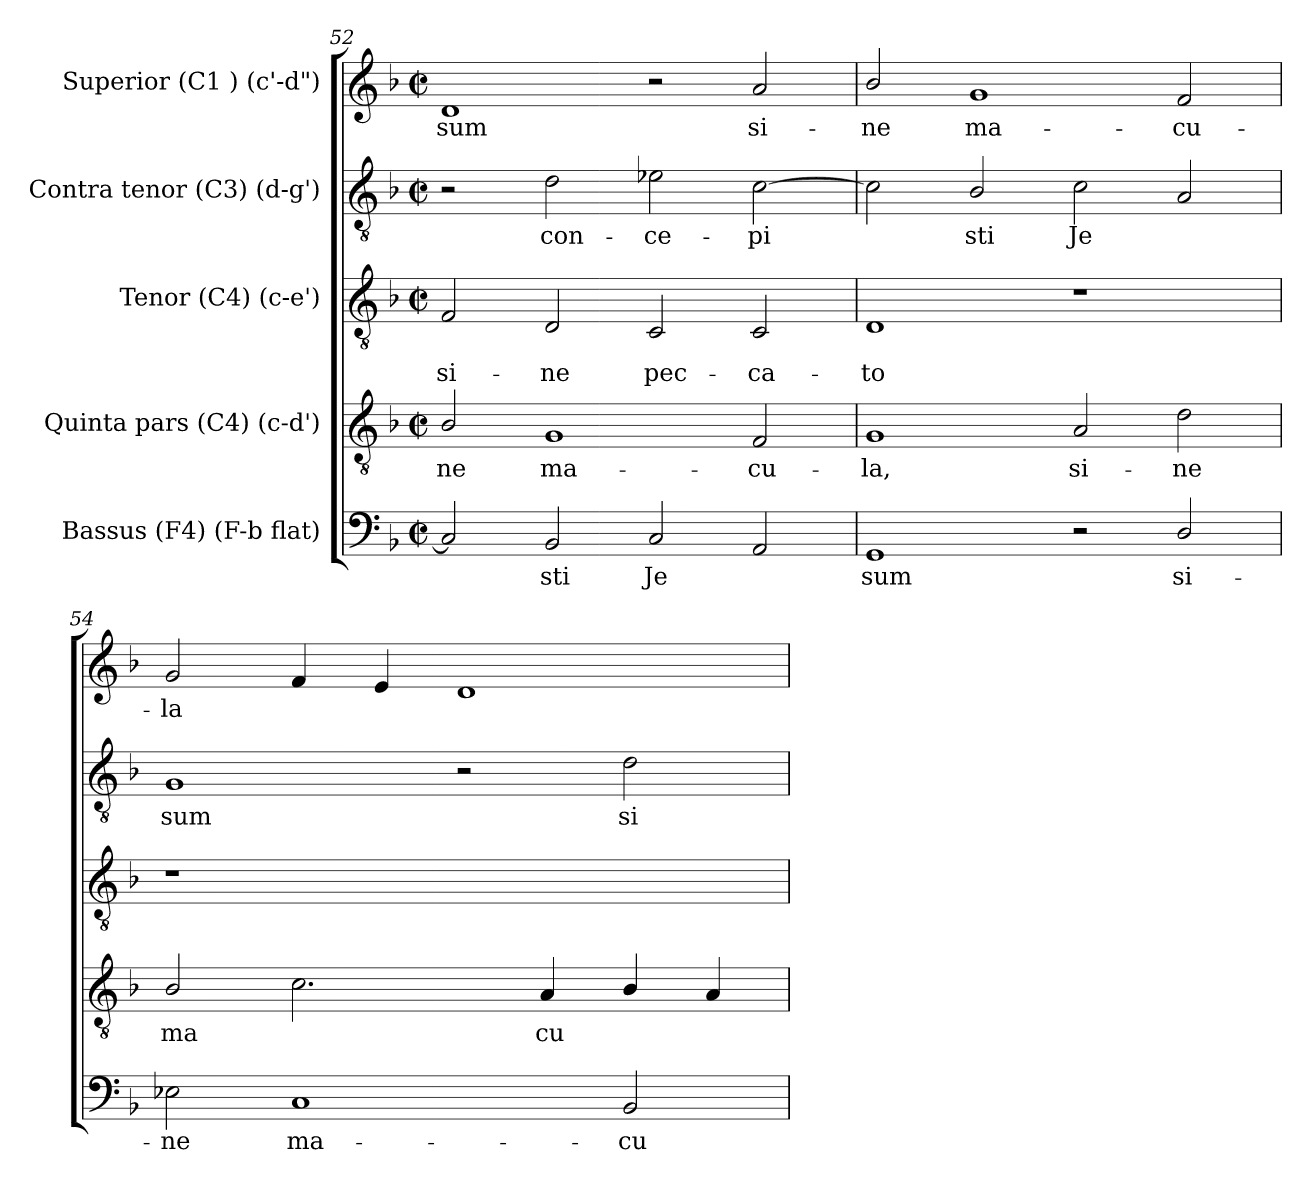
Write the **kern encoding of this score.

**kern	**text	**kern	**text	**kern	**text	**text	**kern	**text	**kern	**text
*part5	*part5	*part4	*part4	*part3	*part3	*part3	*part2	*part2	*part1	*part1
*staff5	*staff5	*staff4	*staff4	*staff3	*staff3	*staff3	*staff2	*staff2	*staff1	*staff1
*I"Bassus (F4)  (F-b flat)	*	*I"Quinta pars (C4)  (c-d')	*	*I"Tenor (C4)  (c-e')	*	*	*I"Contra tenor (C3)  (d-g')	*	*I"Superior (C1 )  (c'-d")	*
!!LO:PB:g=z
*clefF4	*	*clefGv2	*	*clefGv2	*	*	*clefGv2	*	*clefG2	*
*k[b-]	*	*k[b-]	*	*k[b-]	*	*	*k[b-]	*	*k[b-]	*
*F:	*	*F:	*	*F:	*	*	*F:	*	*F:	*
*M2/2	*	*M2/2	*	*M2/2	*	*	*M2/2	*	*M2/2	*
*met(c|)	*	*met(c|)	*	*met(c|)	*	*	*met(c|)	*	*met(c|)	*
=52	=52	=52	=52	=52	=52	=52	=52	=52	=52	=52
!	!LO:LY:b:cj	!	!LO:LY:b:cj	!	!LO:LY:b:cj	!LO:LY:b:cj	!	!	!	!LO:LY:b:cj
2C/]	--	2B-/	-ne	2F/	.	si-	2r	.	1d	-sum
!	!LO:LY:b:cj	!	!LO:LY:b:cj	!	!LO:LY:b:cj	!LO:LY:b:cj	!	!LO:LY:b:cj	!	!
2BB-/	-sti	1G	ma-	2D/	-	ne	2d\	con-	.	.
!	!LO:LY:b:cj	!	!	!	!LO:LY:b:cj	!LO:LY:b:cj	!	!LO:LY:b:cj	!	!
2C/	Je-	.	.	2C/	.	pec-	2e-X\	-ce-	2r	.
!	!LO:LY:b:cj	!	!LO:LY:b:cj	!	!LO:LY:b:cj	!LO:LY:b:cj	!	!LO:LY:b:cj	!	!LO:LY:b:cj
2AA/	--	2F/	-cu-	2C/	-	ca-	[>2c\	-pi-	2a/	si-
=53	=53	=53	=53	=53	=53	=53	=53	=53	=53	=53
!	!LO:LY:b:cj	!	!LO:LY:b:cj	!	!LO:LY:b:cj	!LO:LY:b:cj	!	!LO:LY:b:cj	!	!LO:LY:b:cj
1GG	-sum	1G	-la,	1D	-	to	2c\]	--	2b-/	-ne
!	!	!	!	!	!	!	!	!LO:LY:b:cj	!	!LO:LY:b:cj
.	.	.	.	.	.	.	2B-/	-sti	1g	ma-
!	!	!	!LO:LY:b:cj	!	!	!	!	!LO:LY:b:cj	!	!
2r	.	2A/	si-	1r	.	.	2c\	Je-	.	.
!	!LO:LY:b:cj	!	!LO:LY:b:cj	!	!	!	!	!LO:LY:b:cj	!	!LO:LY:b:cj
2D/	si-	2d\	-ne	.	.	.	2A/	--	2f/	-cu-
=54	=54	=54	=54	=54	=54	=54	=54	=54	=54	=54
!	!LO:LY:b:cj	!	!LO:LY:b:cj	!	!	!	!	!LO:LY:b:cj	!	!LO:LY:b:cj
2E-X\	-ne	2B-/	ma-	1r	.	.	1G	-sum	2g/	-la
!	!LO:LY:b:cj	!	!LO:LY:b:cj	!	!	!	!	!	!	!LO:LY:b:cj
1C	ma-	2.c\	--	.	.	.	.	.	4f/	.
!	!	!	!	!	!	!	!	!	!	!LO:LY:b:cj
.	.	.	.	.	.	.	.	.	4e/	.
!	!	!	!	!	!	!	!	!	!	!LO:LY:b:cj
.	.	.	.	1ryy	.	.	2r	.	1d	.
!	!	!	!LO:LY:b:cj	!	!	!	!	!	!	!
.	.	4A/	-cu-	.	.	.	.	.	.	.
!	!LO:LY:b:cj	!	!LO:LY:b:cj	!	!	!	!	!LO:LY:b:cj	!	!
2BB-/	-cu-	4B-/	--	.	.	.	2d\	si-	.	.
!	!	!	!LO:LY:b:cj	!	!	!	!	!	!	!
.	.	4A/	--	.	.	.	.	.	.	.
=	=	=	=	=	=	=	=	=	=	=
*-	*-	*-	*-	*-	*-	*-	*-	*-	*-	*-
